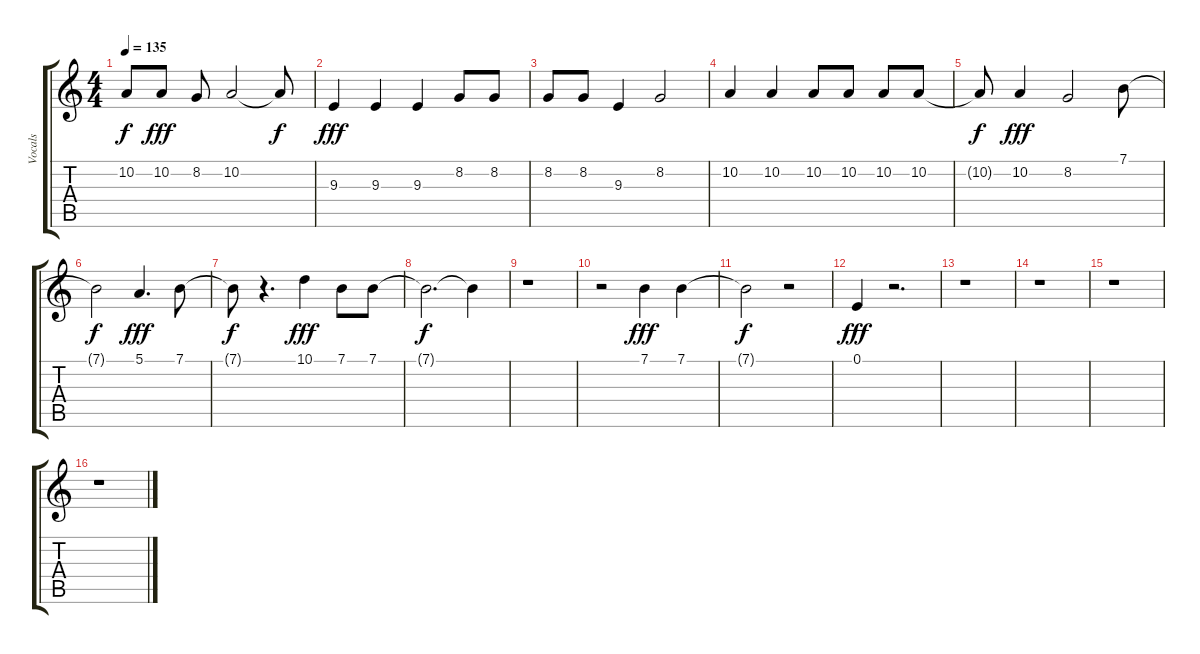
\track ("Vocals" "Vocals") {instrument harmonica}
\staff {score tabs}
\tuning (E4 B3 G3 D3 A2 E2) {hide}
\ts (4 4)
\tempo 135
\clef g2
\ks c
10.2{t}.8{dy f} 10.2.8{dy fff} 8.2.8 10.2.2 10.2{t}.8{dy f} |
9.3.4{dy fff} 9.3.4 9.3.4 8.2.8 8.2.8 |
8.2.8 8.2.8 9.3.4 8.2.2 |
10.2.4 10.2.4 10.2.8 10.2.8 10.2.8 10.2.8 |
10.2{t}.8{dy f} 10.2.4{dy fff} 8.2.2 7.1.8 |
7.1{t}.2{dy f} 5.1.4{d dy fff} 7.1.8 |
7.1{t}.8{dy f} r.4{d} 10.1.4{dy fff} 7.1.8 7.1.8 |
7.1{t}.2{d dy f} 7.1{t}.4 |
r.1 |
r.2 7.1.4{dy fff} 7.1.4 |
7.1{t}.2{dy f} r.2 |
0.1.4{dy fff} r.2{d} |
r.1 |
r.1 |
r.1 |
r.1
